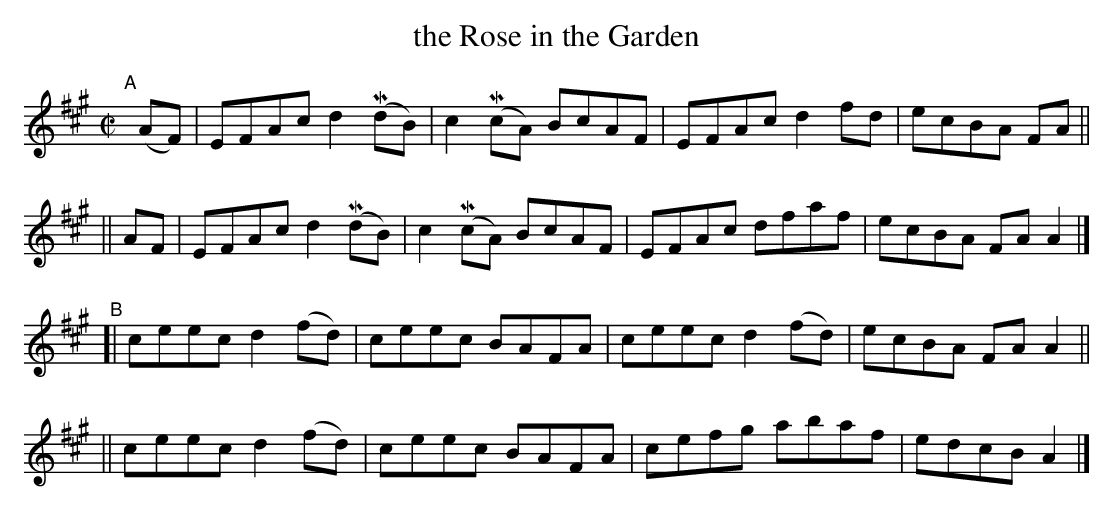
X:1
T: the Rose in the Garden
M: C|
L: 1/8
K: A
"^A"\
[|](AF)| EFAc d2(MdB) | c2(McA) BcAF | EFAc d2fd | ecBA FA ||
||  AF | EFAc d2(MdB) | c2(McA) BcAF | EFAc dfaf | ecBA FAA2 |]
"^B"\
[| ceec d2(fd) | ceec BAFA | ceec d2(fd) | ecBA FAA2 ||
|| ceec d2(fd) | ceec BAFA | cefg abaf | edcB A2 |]
